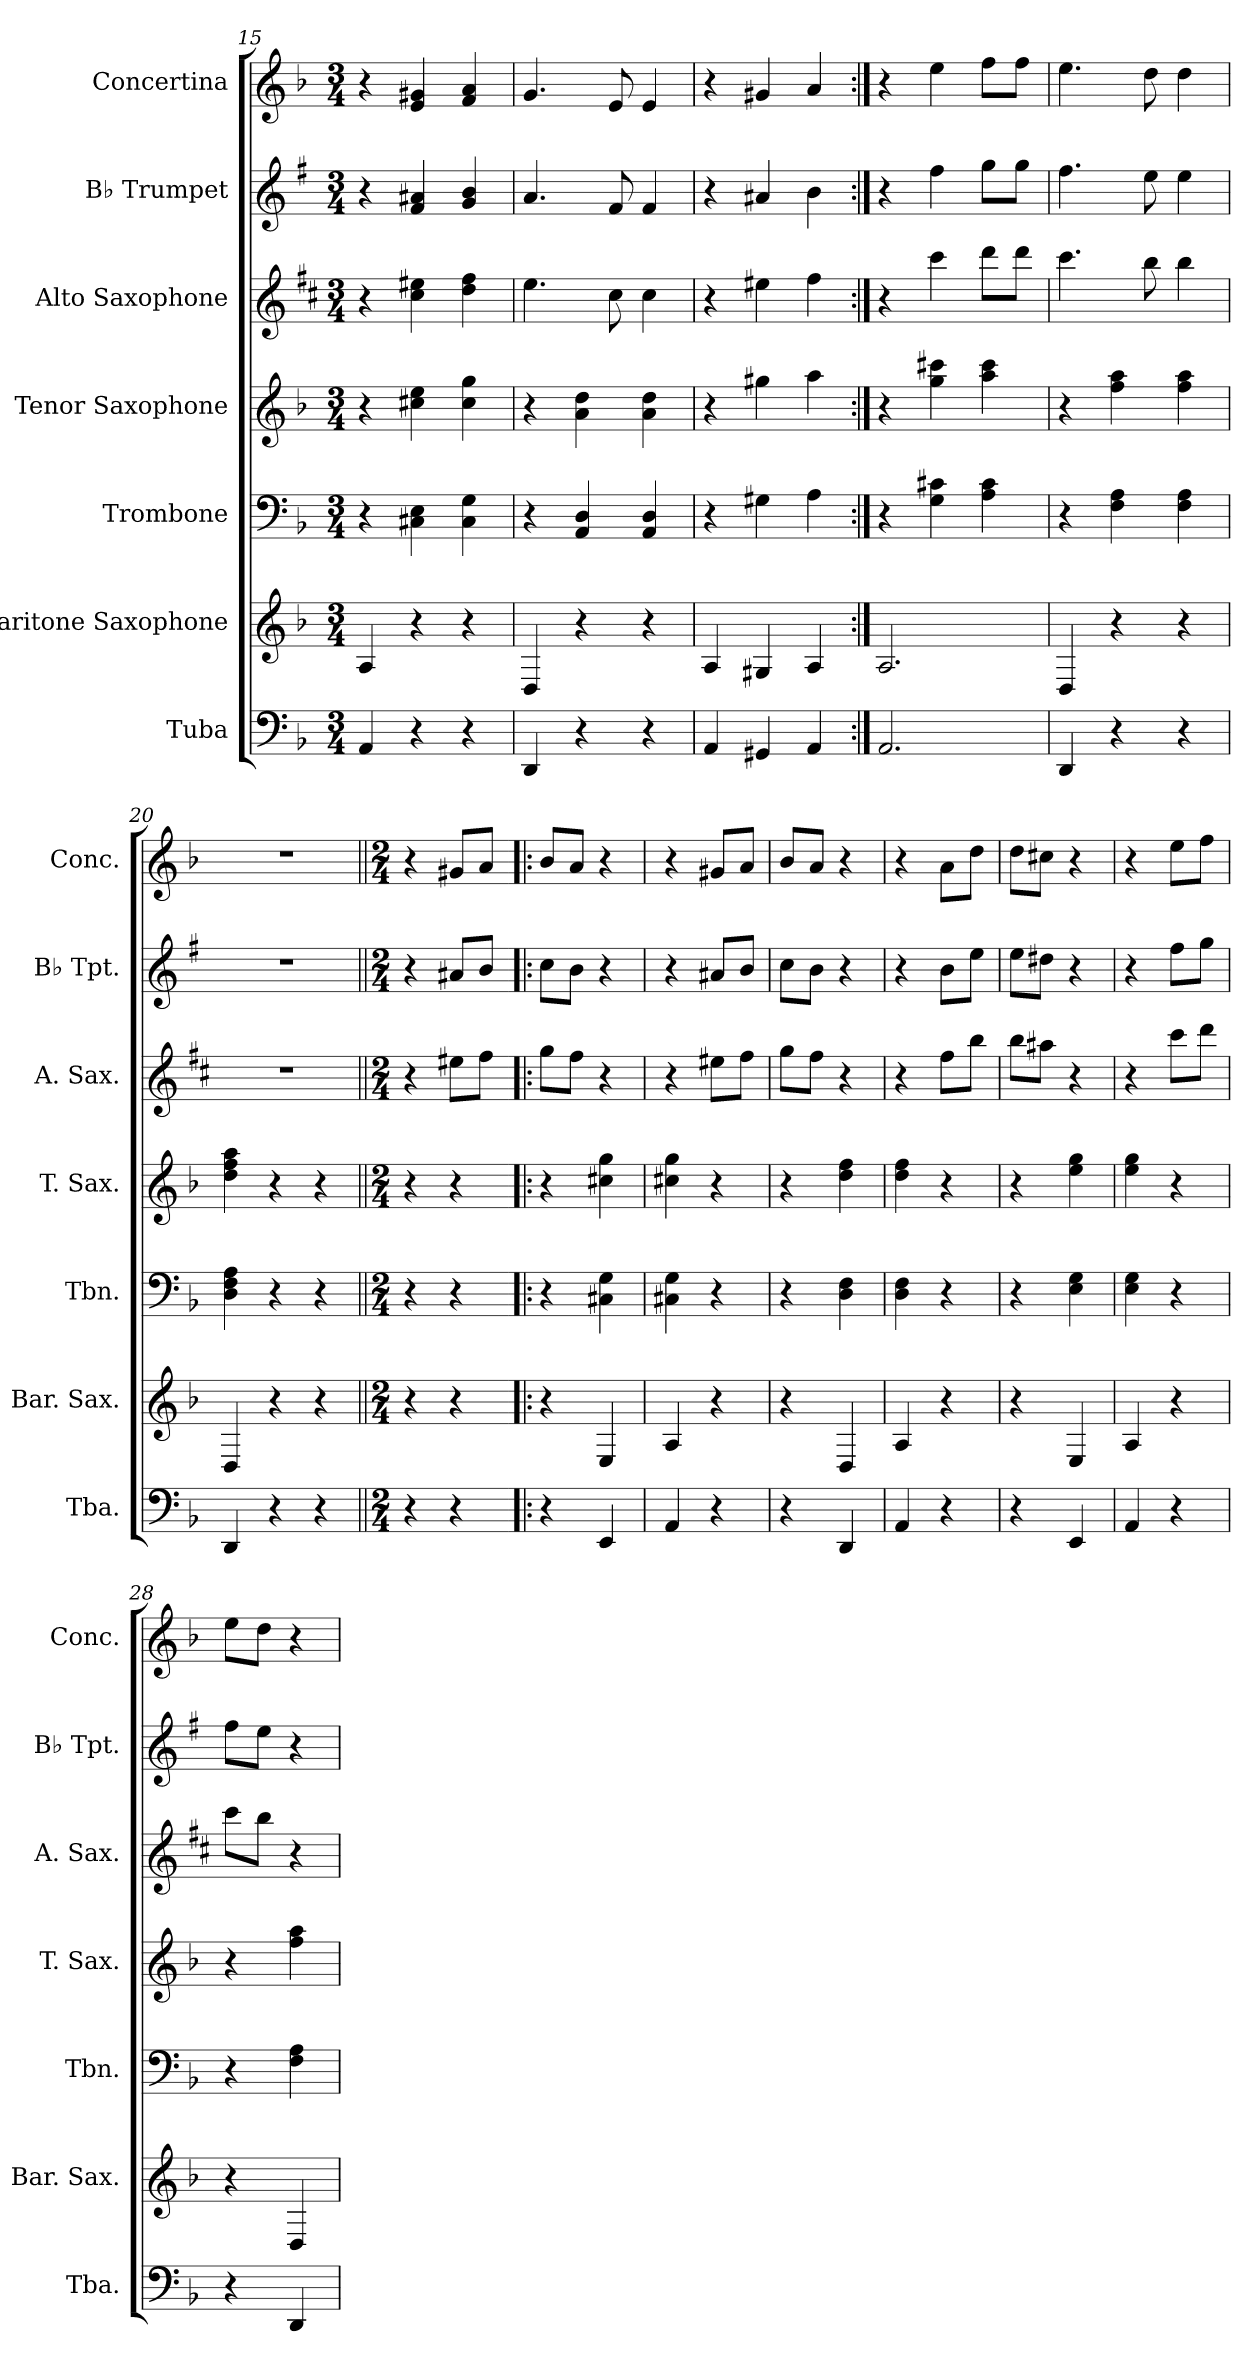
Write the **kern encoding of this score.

**kern	**kern	**kern	**kern	**kern	**kern	**kern
*part7	*part6	*part5	*part4	*part3	*part2	*part1
*staff7	*staff6	*staff5	*staff4	*staff3	*staff2	*staff1
*I"Tuba	*I"Baritone Saxophone	*I"Trombone	*I"Tenor Saxophone	*I"Alto Saxophone	*I"B♭ Trumpet	*I"Concertina
*I'Tba.	*I'Bar. Sax.	*I'Tbn.	*I'T. Sax.	*I'A. Sax.	*I'B♭ Tpt.	*I'Conc.
!!LO:PB:g=z
*clefF4	*clefG2	*clefF4	*clefG2	*clefG2	*clefG2	*clefG2
*	*ITrd12c21	*	*ITrd8c14	*ITrd5c9	*ITrd1c2	*
*k[b-]	*k[b-]	*k[b-]	*k[b-]	*k[b-]	*k[b-]	*k[b-]
*M3/4	*M3/4	*M3/4	*M3/4	*M3/4	*M3/4	*M3/4
=15	=15	=15	=15	=15	=15	=15
4AA/	4AA/	4r	4r	4r	4r	4r
4r	4r	4C#X\ 4E\	4c#X\ 4e\	4e\ 4g#X\	4e/ 4g#X/	4e/ 4g#X/
4r	4r	4C#\ 4G\	4c#\ 4g\	4f\ 4a\	4f/ 4a/	4f/ 4a/
=16	=16	=16	=16	=16	=16	=16
4DD/	4DD/	4r	4r	4.g\	4.g/	4.g/
4r	4r	4AA/ 4D/	4A\ 4d\	.	.	.
.	.	.	.	8e\	8e/	8e/
4r	4r	4AA/ 4D/	4A\ 4d\	4e\	4e/	4e/
=17	=17	=17	=17	=17	=17	=17
4AA/	4AA/	4r	4r	4r	4r	4r
4GG#X/	4GG#X/	4G#X\	4g#X\	4g#X\	4g#X/	4g#X/
4AA/	4AA/	4A\	4a\	4a\	4a\	4a/
=18:|!	=18:|!	=18:|!	=18:|!	=18:|!	=18:|!	=18:|!
2.AA/	2.AA/	4r	4r	4r	4r	4r
.	.	4G\ 4c#X\	4g\ 4cc#X\	4ee\	4ee\	4ee\
.	.	4A\ 4c#\	4a\ 4cc#\	8ff\L	8ff\L	8ff\L
.	.	.	.	8ff\J	8ff\J	8ff\J
=19	=19	=19	=19	=19	=19	=19
4DD/	4DD/	4r	4r	4.ee\	4.ee\	4.ee\
4r	4r	4F\ 4A\	4f\ 4a\	.	.	.
.	.	.	.	8dd\	8dd\	8dd\
4r	4r	4F\ 4A\	4f\ 4a\	4dd\	4dd\	4dd\
=20	=20	=20	=20	=20	=20	=20
4DD/	4DD/	4D\ 4F\ 4A\	4d\ 4f\ 4a\	2.r	2.r	2.r
4r	4r	4r	4r	.	.	.
4r	4r	4r	4r	.	.	.
=21||	=21||	=21||	=21||	=21||	=21||	=21||
*M2/4	*M2/4	*M2/4	*M2/4	*M2/4	*M2/4	*M2/4
*	*	*	*	*	*	*MM160
4r	4r	4r	4r	4r	4r	4r
4r	4r	4r	4r	8g#X\L	8g#X/L	8g#X/L
.	.	.	.	8a\J	8a/J	8a/J
!!LO:LB:g=z
=22!|:	=22!|:	=22!|:	=22!|:	=22!|:	=22!|:	=22!|:
4r	4r	4r	4r	8b-\L	8b-\L	8b-/L
.	.	.	.	8a\J	8a\J	8a/J
4EE/	4EE/	4C#X\ 4G\	4c#X\ 4g\	4r	4r	4r
=23	=23	=23	=23	=23	=23	=23
4AA/	4AA/	4C#X\ 4G\	4c#X\ 4g\	4r	4r	4r
4r	4r	4r	4r	8g#X\L	8g#X/L	8g#X/L
.	.	.	.	8a\J	8a/J	8a/J
=24	=24	=24	=24	=24	=24	=24
4r	4r	4r	4r	8b-\L	8b-\L	8b-/L
.	.	.	.	8a\J	8a\J	8a/J
4DD/	4DD/	4D\ 4F\	4d\ 4f\	4r	4r	4r
=25	=25	=25	=25	=25	=25	=25
4AA/	4AA/	4D\ 4F\	4d\ 4f\	4r	4r	4r
4r	4r	4r	4r	8a\L	8a\L	8a\L
.	.	.	.	8dd\J	8dd\J	8dd\J
=26	=26	=26	=26	=26	=26	=26
4r	4r	4r	4r	8dd\L	8dd\L	8dd\L
.	.	.	.	8cc#X\J	8cc#X\J	8cc#X\J
4EE/	4EE/	4E\ 4G\	4e\ 4g\	4r	4r	4r
=27	=27	=27	=27	=27	=27	=27
4AA/	4AA/	4E\ 4G\	4e\ 4g\	4r	4r	4r
4r	4r	4r	4r	8ee\L	8ee\L	8ee\L
.	.	.	.	8ff\J	8ff\J	8ff\J
=28	=28	=28	=28	=28	=28	=28
4r	4r	4r	4r	8ee\L	8ee\L	8ee\L
.	.	.	.	8dd\J	8dd\J	8dd\J
4DD/	4DD/	4F\ 4A\	4f\ 4a\	4r	4r	4r
=	=	=	=	=	=	=
*-	*-	*-	*-	*-	*-	*-
